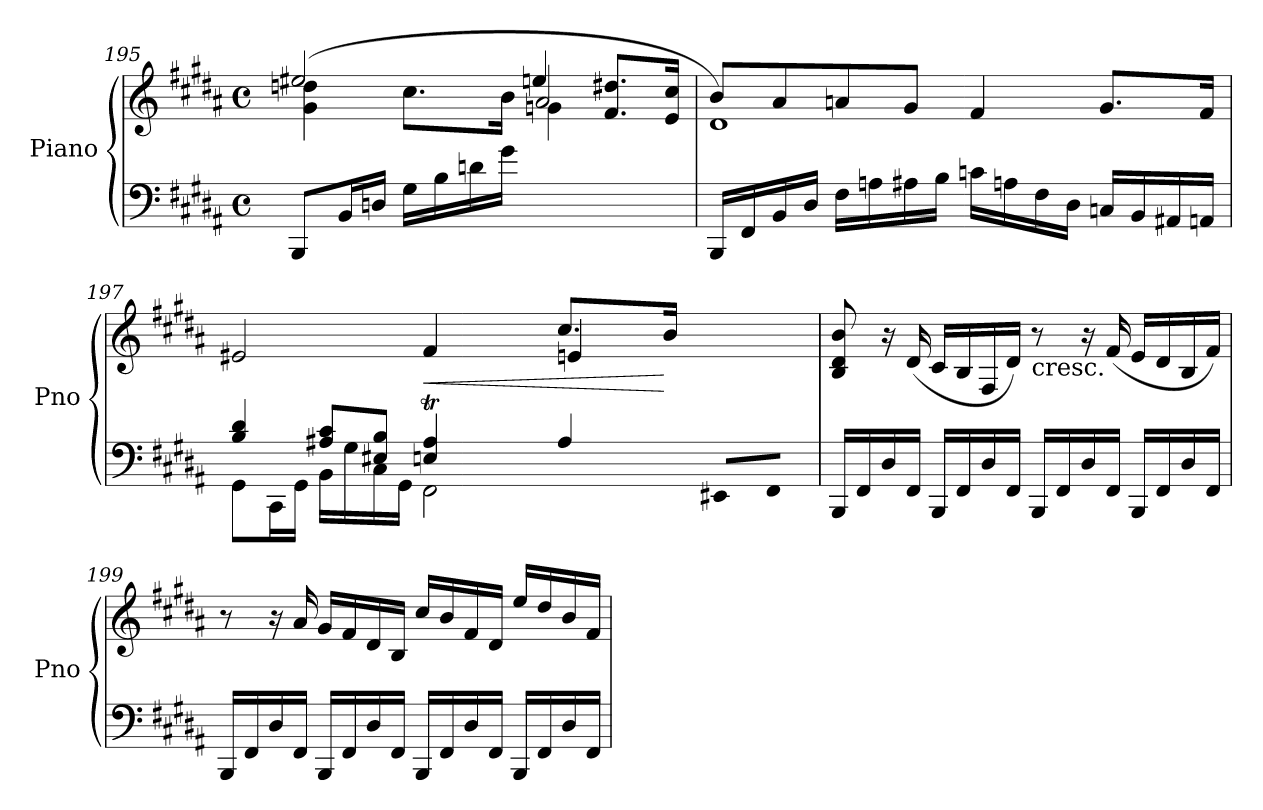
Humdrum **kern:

**kern	**kern	**dynam
*part1	*part1	*part1
*staff2	*staff1	*staff1/2
*I"Piano	*	*
*I'Pno	*	*
!!LO:PB:g=z
*clefF4	*clefG2	*
*k[f#c#g#d#a#]	*k[f#c#g#d#a#]	*
*B:	*B:	*
*M4/4	*M4/4	*
*met(c)	*met(c)	*
=195	=195	=195
*	*^	*
*	*	*^	*
(8BBB/L	(2ee#X/	4g#\ 4ddn\	2ryy	.
16BB/L	.	.	.	.
16Dn/JJ	.	.	.	.
16G#\LL	.	8.cc#\L	.	.
16B\	.	.	.	.
16dn\	.	.	.	.
16g#\JJ	.	16b\Jk	.	.
2ryy	4een	2a#/	4gn\	.
.	8.f#/ 8.dd#X/L	.	4ryy	.
.	16e/ 16cc#/Jk	.	.	.
*	*	*v	*v	*
=196	=196	=196	=196
16BBB/LL	8b/L	1d#)	.
16FF#/	.	.	.
16BB/	8a#/	.	.
16D#/JJ	.	.	.
16F#\LL	8an/	.	.
16An\	.	.	.
16A#X\	8g#/J	.	.
16B\JJ	.	.	.
16cn\LL	4f#/	.	.
16An\	.	.	.
16F#\	.	.	.
16D#\JJ	.	.	.
16Cn/LL	8.g#/L	.	.
16BB/	.	.	.
16AA#X/	.	.	.
16AAn/JJ	16f#/Jk	.	.
!!LO:PB:g=z	!!
=197	=197	=197	=197
*^	*	*	*
*	*^	*	*	*
*	*	*^	*	*	*
4B/ 4d#/	2.ryy	8GG#\L	2ryy	2e#X/	2.ryy	.
.	.	16CC#\L	.	.	.	.
.	.	16GG#\JJ	.	.	.	.
8A#X/ 8c#/L	.	16BB\LL	.	.	.	.
.	.	16G#\	.	.	.	.
8E#X/ 8B/J	.	16C#\	.	.	.	.
.	.	16GG#\JJ	.	.	.	.
*	*	*	*Xtuplet	*	*	*
!	!	!	!	!	!	!LO:HP:b
4En/ 4A#/	.	2FF#T\	24FF#yy	4f#:/	.	<
.	.	.	24GG#yy	.	.	.
.	.	.	24FF#yy	.	.	.
.	.	.	24GG#yy	.	.	.
.	.	.	24FF#yy	.	.	.
.	.	.	24GG#yy	.	.	.
4ryy	4A#/	.	24FF#yy	8.cc#/L	4en:/	.
.	.	.	24GG#yy	.	.	.
!	!	!	!LO:N:vis=32.	!	!	!
.	.	.	1920%53FF#yy	.	.	.
!	!	!	!LO:N:vis=32.	!	!	!
.	.	.	1920%53GG#yy	.	.	.
!	!	!	!LO:N:vis=32.	!	!	!
.	.	.	1920%53FF#yy	.	.	.
.	.	.	1920ryy	.	.	.
.	.	.	24EE#X/LL	.	.	.
.	.	.	.	16b/Jk	.	[
.	.	.	24FF#/JJ	.	.	.
*v	*v	*v	*v	*	*	*
*	*v	*v	*
=198	=198	=198
16BBB/LL	8B/ 8d#/ 8b/)	.
16FF#/	.	.
16D#/	16r	.
16FF#/JJ	(16d#/	.
16BBB/LL	16c#/LL	.
16FF#/	16B/	.
16D#/	16F#/	.
16FF#/JJ	16d#/JJ)	.
!	!LO:TX:b:t=cresc.	!
16BBB/LL	8r	.
16FF#/	.	.
16D#/	16r	.
16FF#/JJ	(16f#/	.
16BBB/LL	16e/LL	.
16FF#/	16d#/	.
16D#/	16B/	.
16FF#/JJ	16f#/JJ)	.
=199	=199	=199
16BBB/LL	8r	.
16FF#/	.	.
16D#/	16r	.
16FF#/JJ	16a#/	.
16BBB/LL	16g#/LL	.
16FF#/	16f#/	.
16D#/	16d#/	.
16FF#/JJ	16B/JJ	.
16BBB/LL	16cc#/LL	.
16FF#/	16b/	.
16D#/	16f#/	.
16FF#/JJ	16d#/JJ	.
16BBB/LL	16ee/LL	.
16FF#/	16dd#/	.
16D#/	16b/	.
16FF#/JJ	16f#/JJ	.
=	=	=
*-	*-	*-
